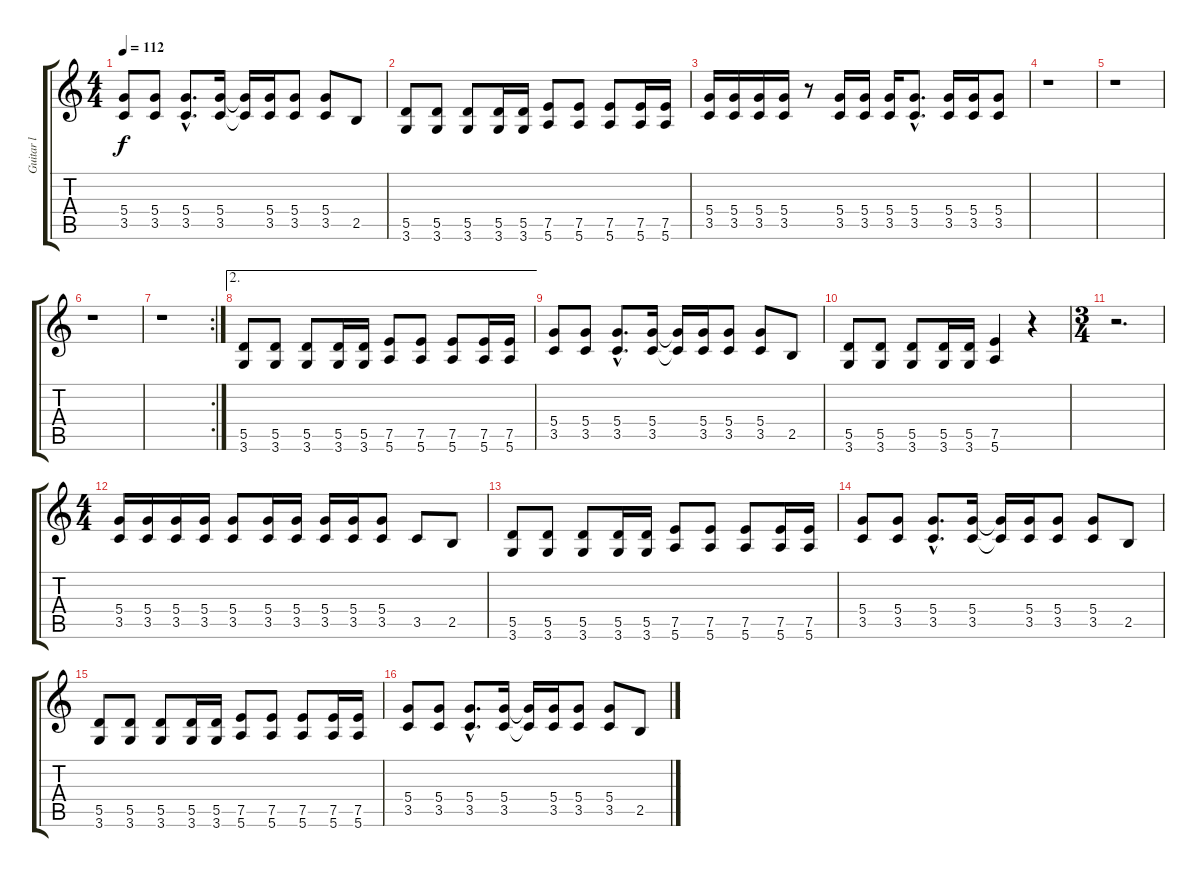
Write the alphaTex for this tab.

\track ("Guitar l" "Guitar l") {instrument distortionguitar}
\staff {score tabs}
\tuning (E4 B3 G3 D3 A2 E2) {hide}
\ts (4 4)
\tempo 112
\clef g2
\ks c
(5.4 3.5).8{dy f} (5.4 3.5).8 (5.4{hac} 3.5{hac}).8{d} (5.4 3.5).16 (5.4{t} 3.5{t}).16 (5.4 3.5).16 (5.4 3.5).8 (5.4 3.5).8 2.5.8 |
(5.5 3.6).8 (5.5 3.6).8 (5.5 3.6).8 (5.5 3.6).16 (5.5 3.6).16 (7.5 5.6).8 (7.5 5.6).8 (7.5 5.6).8 (7.5 5.6).16 (7.5 5.6).16 |
(5.4 3.5).16 (5.4 3.5).16 (5.4 3.5).16 (5.4 3.5).16 r.8 (5.4 3.5).16 (5.4 3.5).16 (5.4 3.5).16 (5.4{hac} 3.5{hac}).8{d} (5.4 3.5).16 (5.4 3.5).16 (5.4 3.5).8 |
r.1 |
r.1 |
r.1 |
\rc 2
r.1 |
\ae 2
(5.5 3.6).8{volume 16 instrument distortionguitar} (5.5 3.6).8 (5.5 3.6).8 (5.5 3.6).16 (5.5 3.6).16 (7.5 5.6).8 (7.5 5.6).8 (7.5 5.6).8 (7.5 5.6).16 (7.5 5.6).16 |
(5.4 3.5).8 (5.4 3.5).8 (5.4{hac} 3.5{hac}).8{d} (5.4 3.5).16 (5.4{t} 3.5{t}).16 (5.4 3.5).16 (5.4 3.5).8 (5.4 3.5).8 2.5.8 |
(5.5 3.6).8 (5.5 3.6).8 (5.5 3.6).8 (5.5 3.6).16 (5.5 3.6).16 (7.5 5.6).4 r.4 |
\ts (3 4)
r.2{d} |
\ts (4 4)
(5.4 3.5).16 (5.4 3.5).16 (5.4 3.5).16 (5.4 3.5).16 (5.4 3.5).8 (5.4 3.5).16 (5.4 3.5).16 (5.4 3.5).16 (5.4 3.5).16 (5.4 3.5).8 3.5.8 2.5.8 |
(5.5 3.6).8 (5.5 3.6).8 (5.5 3.6).8 (5.5 3.6).16 (5.5 3.6).16 (7.5 5.6).8 (7.5 5.6).8 (7.5 5.6).8 (7.5 5.6).16 (7.5 5.6).16 |
(5.4 3.5).8 (5.4 3.5).8 (5.4{hac} 3.5{hac}).8{d} (5.4 3.5).16 (5.4{t} 3.5{t}).16 (5.4 3.5).16 (5.4 3.5).8 (5.4 3.5).8 2.5.8 |
(5.5 3.6).8 (5.5 3.6).8 (5.5 3.6).8 (5.5 3.6).16 (5.5 3.6).16 (7.5 5.6).8 (7.5 5.6).8 (7.5 5.6).8 (7.5 5.6).16 (7.5 5.6).16 |
(5.4 3.5).8 (5.4 3.5).8 (5.4{hac} 3.5{hac}).8{d} (5.4 3.5).16 (5.4{t} 3.5{t}).16 (5.4 3.5).16 (5.4 3.5).8 (5.4 3.5).8 2.5.8
